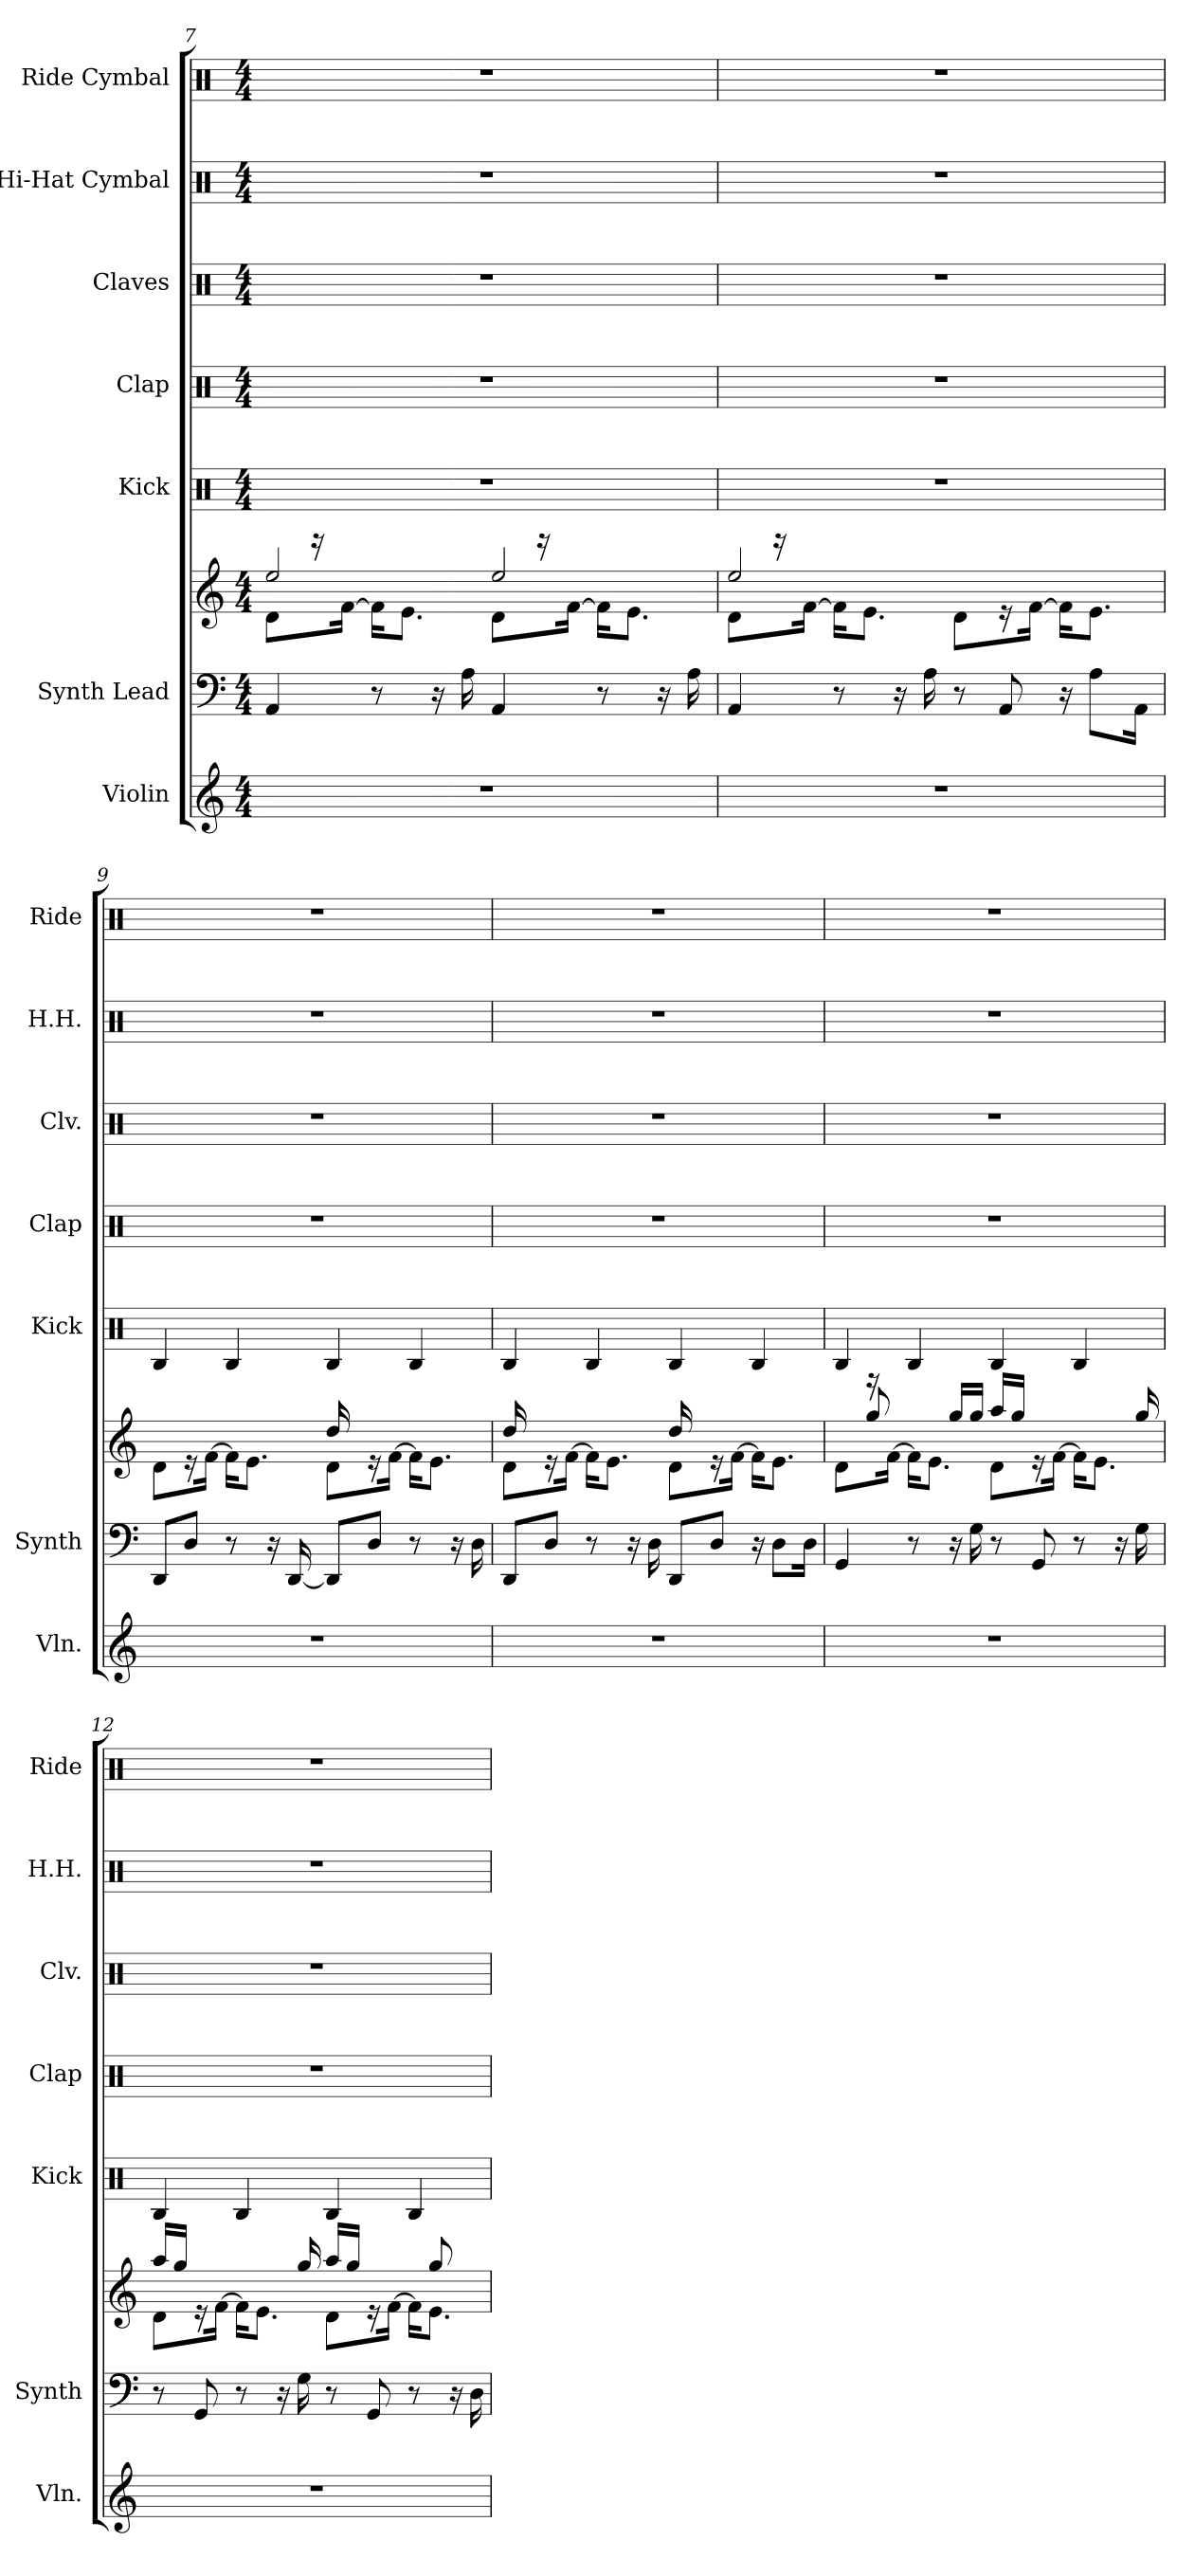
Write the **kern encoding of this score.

**kern	**kern	**kern	**kern	**kern	**kern	**kern	**kern
*part7	*part6	*part6	*part5	*part4	*part3	*part2	*part1
*staff8	*staff7	*staff6	*staff5	*staff4	*staff3	*staff2	*staff1
*I"Violin	*I"Synth Lead	*	*I"Kick	*I"Clap	*I"Claves	*I"Hi-Hat Cymbal	*I"Ride Cymbal
*I'Vln.	*I'Synth	*	*I'Kick	*I'Clap	*I'Clv.	*I'H.H.	*I'Ride
*clefG2	*clefF4	*clefG2	*clefX	*clefX	*clefX	*clefX	*clefX
*k[]	*k[]	*k[]	*k[]	*k[]	*k[]	*k[]	*k[]
*a:	*a:	*a:	*a:	*a:	*a:	*a:	*a:
*M4/4	*M4/4	*M4/4	*M4/4	*M4/4	*M4/4	*M4/4	*M4/4
=7	=7	=7	=7	=7	=7	=7	=7
*	*	*^	*	*	*	*	*
1r	4AA/	8d\L	2ee/	1r	1r	1r	1r	1r
.	.	16r	.	.	.	.	.	.
.	.	[<16f\Jk	.	.	.	.	.	.
.	8r	16f\KL]	.	.	.	.	.	.
.	.	8.e\J	.	.	.	.	.	.
.	16r	.	.	.	.	.	.	.
.	16A\	.	.	.	.	.	.	.
.	4AA/	8d\L	2ee/	.	.	.	.	.
.	.	16r	.	.	.	.	.	.
.	.	[<16f\Jk	.	.	.	.	.	.
.	8r	16f\KL]	.	.	.	.	.	.
.	.	8.e\J	.	.	.	.	.	.
.	16r	.	.	.	.	.	.	.
.	16A\	.	.	.	.	.	.	.
=8	=8	=8	=8	=8	=8	=8	=8	=8
1r	4AA/	8d\L	2ee/	1r	1r	1r	1r	1r
.	.	16r	.	.	.	.	.	.
.	.	[<16f\Jk	.	.	.	.	.	.
.	8r	16f\KL]	.	.	.	.	.	.
.	.	8.e\J	.	.	.	.	.	.
.	16r	.	.	.	.	.	.	.
.	16A\	.	.	.	.	.	.	.
.	8r	8d\L	2ryy	.	.	.	.	.
.	8AA/	16r	.	.	.	.	.	.
.	.	[<16f\Jk	.	.	.	.	.	.
.	16r	16f\KL]	.	.	.	.	.	.
.	8A\L	8.e\J	.	.	.	.	.	.
.	16AA\Jk	.	.	.	.	.	.	.
!!LO:PB:g=z
=9	=9	=9	=9	=9	=9	=9	=9	=9
1r	8DD/L	8d\L	2ryy	4RB/	1r	1r	1r	1r
.	8D/J	16r	.	.	.	.	.	.
.	.	[<16f\Jk	.	.	.	.	.	.
.	8r	16f\KL]	.	4RB/	.	.	.	.
.	.	8.e\J	.	.	.	.	.	.
.	16r	.	.	.	.	.	.	.
.	[16DD/	.	.	.	.	.	.	.
.	8DD/L]	8d\L	16dd/	4RB/	.	.	.	.
.	.	.	16ryy	.	.	.	.	.
.	8D/J	16r	8ryy	.	.	.	.	.
.	.	[<16f\Jk	.	.	.	.	.	.
.	8r	16f\KL]	4ryy	4RB/	.	.	.	.
.	.	8.e\J	.	.	.	.	.	.
.	16r	.	.	.	.	.	.	.
.	16D\	.	.	.	.	.	.	.
=10	=10	=10	=10	=10	=10	=10	=10	=10
1r	8DD/L	8d\L	16dd/	4RB/	1r	1r	1r	1r
.	.	.	16ryy	.	.	.	.	.
.	8D/J	16r	8ryy	.	.	.	.	.
.	.	[<16f\Jk	.	.	.	.	.	.
.	8r	16f\KL]	4ryy	4RB/	.	.	.	.
.	.	8.e\J	.	.	.	.	.	.
.	16r	.	.	.	.	.	.	.
.	16D\	.	.	.	.	.	.	.
.	8DD/L	8d\L	16dd/	4RB/	.	.	.	.
.	.	.	16ryy	.	.	.	.	.
.	8D/J	16r	8ryy	.	.	.	.	.
.	.	[<16f\Jk	.	.	.	.	.	.
.	16r	16f\KL]	4ryy	4RB/	.	.	.	.
.	8D\L	8.e\J	.	.	.	.	.	.
.	16D\Jk	.	.	.	.	.	.	.
!!LO:LB:g=z
=11	=11	=11	=11	=11	=11	=11	=11	=11
1r	4GG/	8d\L	8ryy	4RB/	1r	1r	1r	1r
.	.	16r	8gg/	.	.	.	.	.
.	.	[<16f\Jk	.	.	.	.	.	.
.	8r	16f\KL]	8ryy	4RB/	.	.	.	.
.	.	8.e\J	.	.	.	.	.	.
.	16r	.	16gg/LL	.	.	.	.	.
.	16G\	.	16gg/JJ	.	.	.	.	.
.	8r	8d\L	16aa/LL	4RB/	.	.	.	.
.	.	.	16gg/JJ	.	.	.	.	.
.	8GG/	16r	8ryy	.	.	.	.	.
.	.	[<16f\Jk	.	.	.	.	.	.
.	8r	16f\KL]	8ryy	4RB/	.	.	.	.
.	.	8.e\J	.	.	.	.	.	.
.	16r	.	16ryy	.	.	.	.	.
.	16G\	.	16gg/	.	.	.	.	.
=12	=12	=12	=12	=12	=12	=12	=12	=12
1r	8r	8d\L	16aa/LL	4RB/	1r	1r	1r	1r
.	.	.	16gg/JJ	.	.	.	.	.
.	8GG/	16r	8ryy	.	.	.	.	.
.	.	[<16f\Jk	.	.	.	.	.	.
.	8r	16f\KL]	8ryy	4RB/	.	.	.	.
.	.	8.e\J	.	.	.	.	.	.
.	16r	.	16ryy	.	.	.	.	.
.	16G\	.	16gg/	.	.	.	.	.
.	8r	8d\L	16aa/LL	4RB/	.	.	.	.
.	.	.	16gg/JJ	.	.	.	.	.
.	8GG/	16r	8ryy	.	.	.	.	.
.	.	[<16f\Jk	.	.	.	.	.	.
.	8r	16f\KL]	16ryy	4RB/	.	.	.	.
.	.	8.e\J	8gg/	.	.	.	.	.
.	16r	.	.	.	.	.	.	.
.	16D\	.	16ryy	.	.	.	.	.
*	*	*v	*v	*	*	*	*	*
=	=	=	=	=	=	=	=
*-	*-	*-	*-	*-	*-	*-	*-
